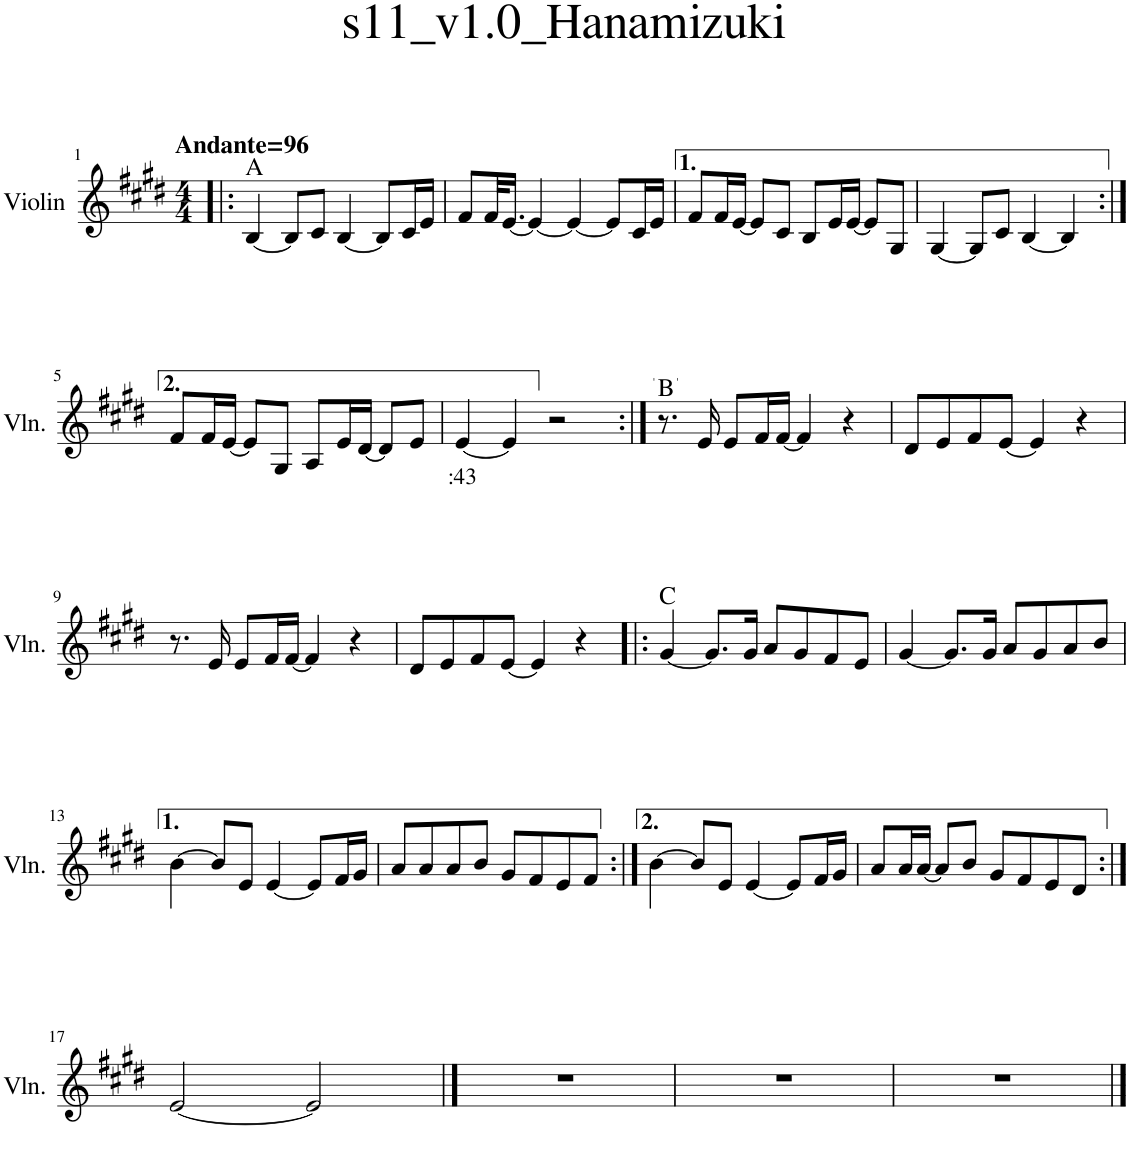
**kern	**text	**harte
*part1	*part1	*part1
*staff1	*staff1	*
*I"Violin	*	*
*I'Vln.	*	*
*clefG2	*	*
*k[f#c#g#d#]	*	*
*M4/4	*	*
=1!|:	=1!|:	=1!|:
!LO:TX:a:B:t=Andante=96	!	!
[4B/	.	A:maj
8B/L]	.	.
8c#/J	.	.
[4B/	.	.
8B/L]	.	.
16c#/L	.	.
16e/JJ	.	.
=2	=2	=2
8f#/L	.	.
32f#/KL	.	.
[16.e/JJ	.	.
4e/_	.	.
4e/_	.	.
8e/L]	.	.
16c#/L	.	.
16e/JJ	.	.
=3	=3	=3
8f#/L	.	.
16f#/L	.	.
[16e/JJ	.	.
8e/L]	.	.
8c#/J	.	.
8B/L	.	.
16e/L	.	.
[16e/JJ	.	.
8e/L]	.	.
8G#/J	.	.
=4	=4	=4
[4G#/	.	.
8G#/L]	.	.
8c#/J	.	.
[4B/	.	.
4B/]	.	.
!!LO:LB:g=z
=5:|!	=5:|!	=5:|!
8f#/L	.	.
16f#/L	.	.
[16e/JJ	.	.
8e/L]	.	.
8G#/J	.	.
8A/L	.	.
16e/L	.	.
[16d#/JJ	.	.
8d#/L]	.	.
8e/J	.	.
=6	=6	=6
!	!LO:LY:b	!
[4e/	:43	.
4e/]	.	.
2r	.	.
=7:|!	=7:|!	=7:|!
8.r	.	B:maj
16e/	.	.
8e/L	.	.
16f#/L	.	.
[16f#/JJ	.	.
4f#/]	.	.
4r	.	.
=8	=8	=8
8d#/L	.	.
8e/	.	.
8f#/	.	.
[8e/J	.	.
4e/]	.	.
4r	.	.
!!LO:LB:g=z
=9	=9	=9
8.r	.	.
16e/	.	.
8e/L	.	.
16f#/L	.	.
[16f#/JJ	.	.
4f#/]	.	.
4r	.	.
=10	=10	=10
8d#/L	.	.
8e/	.	.
8f#/	.	.
[8e/J	.	.
4e/]	.	.
4r	.	.
=11!|:	=11!|:	=11!|:
[4g#/	.	C:maj
8.g#/L]	.	.
16g#/Jk	.	.
8a/L	.	.
8g#/	.	.
8f#/	.	.
8e/J	.	.
=12	=12	=12
[4g#/	.	.
8.g#/L]	.	.
16g#/Jk	.	.
8a/L	.	.
8g#/	.	.
8a/	.	.
8b/J	.	.
!!LO:LB:g=z
=13	=13	=13
[4b\	.	.
8b/L]	.	.
8e/J	.	.
[4e/	.	.
8e/L]	.	.
16f#/L	.	.
16g#/JJ	.	.
=14	=14	=14
8a/L	.	.
8a/	.	.
8a/	.	.
8b/J	.	.
8g#/L	.	.
8f#/	.	.
8e/	.	.
8f#/J	.	.
=15:|!	=15:|!	=15:|!
[4b\	.	.
8b/L]	.	.
8e/J	.	.
[4e/	.	.
8e/L]	.	.
16f#/L	.	.
16g#/JJ	.	.
=16	=16	=16
8a/L	.	.
16a/L	.	.
[16a/JJ	.	.
8a/L]	.	.
8b/J	.	.
8g#/L	.	.
8f#/	.	.
8e/	.	.
8d#/J	.	.
!!LO:LB:g=z
=17:|!	=17:|!	=17:|!
[2e/	.	.
2e/]	.	.
==18	==18	==18
1r	.	.
=19	=19	=19
1r	.	.
=20	=20	=20
1r	.	.
==	==	==
*-	*-	*-
